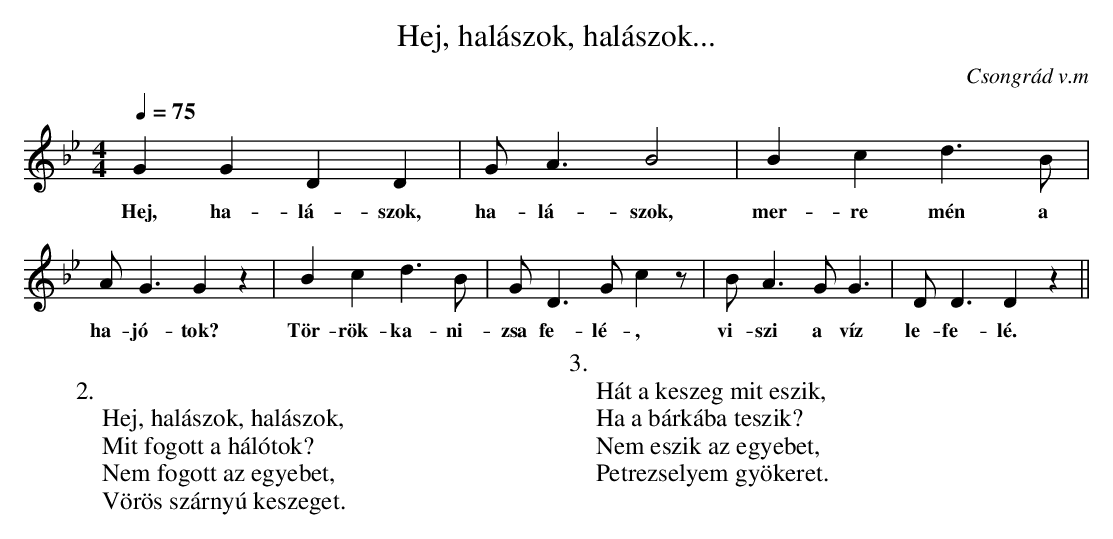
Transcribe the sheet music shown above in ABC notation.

X:1
T:Hej, halászok, halászok...
M:4/4
L:1/4
Q:75
C:Csongrád v.m
K:C Dorian
G G  D D | G<A B2 | B c d>B | A<G G z |\
w: Hej, ha-lá-szok, ha-lá-szok, mer-re mén a ha-jó-tok?
B c d>B | G<D G/2 c z/ | B<A G<G | D<D D z ||
w: Tör-rök-ka-ni-zsa fe-lé-, vi-szi a víz le-fe-lé.
W:
W: 2.
W: Hej, halászok, halászok,
W: Mit fogott a hálótok?
W: Nem fogott az egyebet,
W: Vörös szárnyú keszeget.
W:
W: 3.
W: Hát a keszeg mit eszik,
W: Ha a bárkába teszik?
W: Nem eszik az egyebet,
W: Petrezselyem gyökeret.
